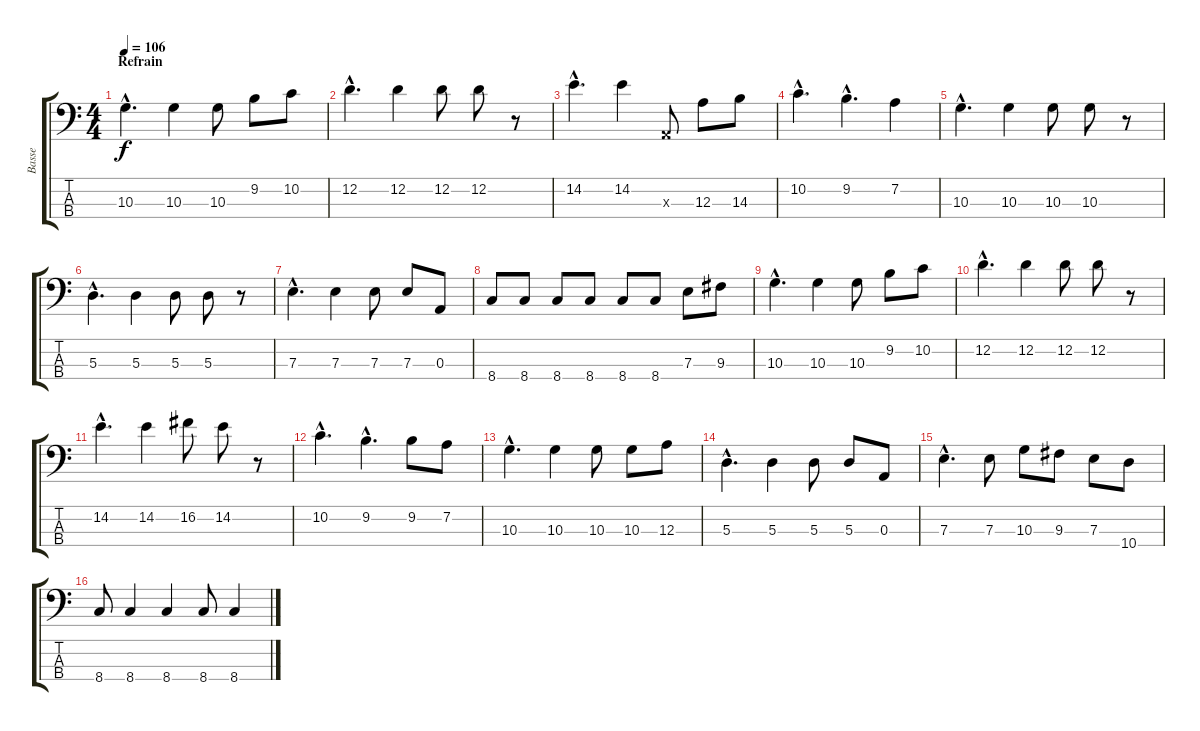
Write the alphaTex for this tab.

\track ("Basse" "Basse") {instrument electricbassfinger}
\staff {score tabs}
\tuning (G2 D2 A1 E1) {hide}
\ts (4 4)
\section ("" "Refrain")
\tempo 106
\clef f4
\ks c
10.3{hac}.4{d dy f} 10.3.4 10.3.8 9.2.8 10.2.8 |
12.2{hac}.4{d} 12.2.4 12.2.8 12.2.8 r.8 |
14.2{hac}.4{d} 14.2.4 0.3{x}.8 12.3.8 14.3.8 |
10.2{hac}.4{d} 9.2{hac}.4{d} 7.2.4 |
10.3{hac}.4{d} 10.3.4 10.3.8 10.3.8 r.8 |
5.3{hac}.4{d} 5.3.4 5.3.8 5.3.8 r.8 |
7.3{hac}.4{d} 7.3.4 7.3.8 7.3.8 0.3.8 |
8.4.8 8.4.8 8.4.8 8.4.8 8.4.8 8.4.8 7.3.8 9.3.8 |
10.3{hac}.4{d} 10.3.4 10.3.8 9.2.8 10.2.8 |
12.2{hac}.4{d} 12.2.4 12.2.8 12.2.8 r.8 |
14.2{hac}.4{d} 14.2.4 16.2.8 14.2.8 r.8 |
10.2{hac}.4{d} 9.2{hac}.4{d} 9.2.8 7.2.8 |
10.3{hac}.4{d} 10.3.4 10.3.8 10.3.8 12.3.8 |
5.3{hac}.4{d} 5.3.4 5.3.8 5.3.8 0.3.8 |
7.3{hac}.4{d} 7.3.8 10.3.8 9.3.8 7.3.8 10.4.8 |
8.4.8 8.4.4 8.4.4 8.4.8 8.4.4
